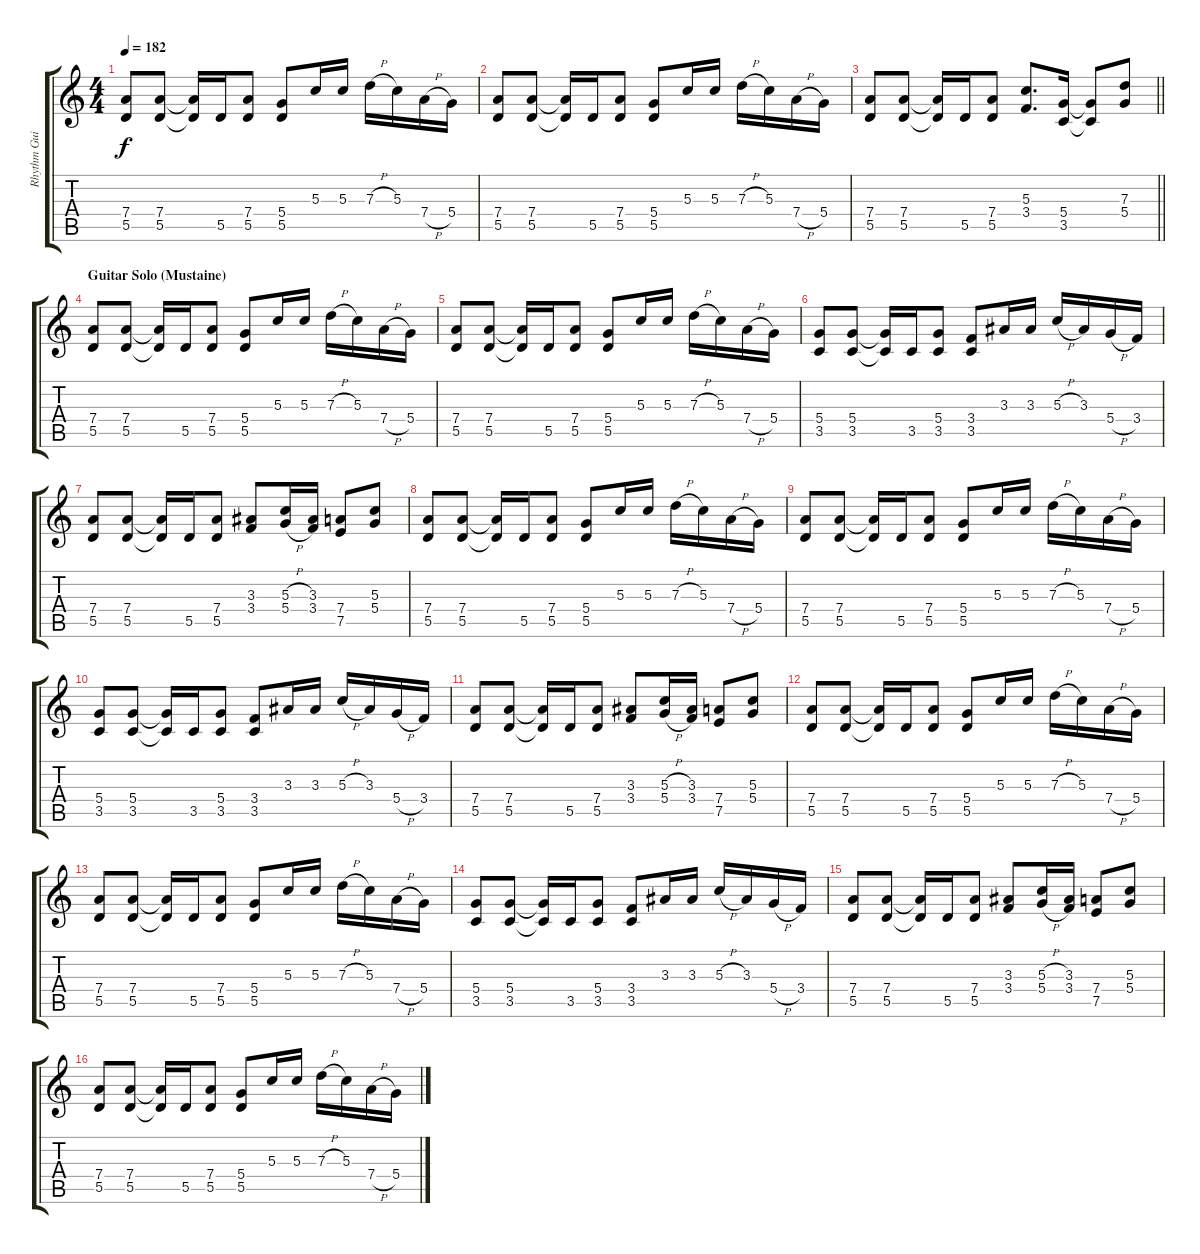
\track ("Rhythm Guitar 1" "Rhythm Gui") {instrument distortionguitar}
\staff {score tabs}
\tuning (E4 B3 G3 D3 A2 E2) {hide}
\ts (4 4)
\tempo 182
\clef g2
\ks aminor
(7.4 5.5).8{dy f} (7.4 5.5).8 (7.4{t} 5.5{t}).16 5.5.16 (7.4 5.5).8 (5.4 5.5).8 5.3.16 5.3.16 7.3{h}.16 5.3.16 7.4{h}.16 5.4.16 |
(7.4 5.5).8 (7.4 5.5).8 (7.4{t} 5.5{t}).16 5.5.16 (7.4 5.5).8 (5.4 5.5).8 5.3.16 5.3.16 7.3{h}.16 5.3.16 7.4{h}.16 5.4.16 |
\barLineRight lightlight
(7.4 5.5).8 (7.4 5.5).8 (7.4{t} 5.5{t}).16 5.5.16 (7.4 5.5).8 (5.3 3.4).8{d} (5.4 3.5).16 (5.4{t} 3.5{t}).8 (7.3 5.4).8 |
\section ("" "Guitar Solo (Mustaine)")
(7.4 5.5).8 (7.4 5.5).8 (7.4{t} 5.5{t}).16 5.5.16 (7.4 5.5).8 (5.4 5.5).8 5.3.16 5.3.16 7.3{h}.16 5.3.16 7.4{h}.16 5.4.16 |
(7.4 5.5).8 (7.4 5.5).8 (7.4{t} 5.5{t}).16 5.5.16 (7.4 5.5).8 (5.4 5.5).8 5.3.16 5.3.16 7.3{h}.16 5.3.16 7.4{h}.16 5.4.16 |
(5.4 3.5).8 (5.4 3.5).8 (5.4{t} 3.5{t}).16 3.5.16 (5.4 3.5).8 (3.4 3.5).8 3.3.16 3.3.16 5.3{h}.16 3.3.16 5.4{h}.16 3.4.16 |
(7.4 5.5).8 (7.4 5.5).8 (7.4{t} 5.5{t}).16 5.5.16 (7.4 5.5).8 (3.3 3.4).8 (5.3{h} 5.4{h}).16 (3.3 3.4).16 (7.4 7.5).8 (5.3 5.4).8 |
(7.4 5.5).8 (7.4 5.5).8 (7.4{t} 5.5{t}).16 5.5.16 (7.4 5.5).8 (5.4 5.5).8 5.3.16 5.3.16 7.3{h}.16 5.3.16 7.4{h}.16 5.4.16 |
(7.4 5.5).8 (7.4 5.5).8 (7.4{t} 5.5{t}).16 5.5.16 (7.4 5.5).8 (5.4 5.5).8 5.3.16 5.3.16 7.3{h}.16 5.3.16 7.4{h}.16 5.4.16 |
(5.4 3.5).8 (5.4 3.5).8 (5.4{t} 3.5{t}).16 3.5.16 (5.4 3.5).8 (3.4 3.5).8 3.3.16 3.3.16 5.3{h}.16 3.3.16 5.4{h}.16 3.4.16 |
(7.4 5.5).8 (7.4 5.5).8 (7.4{t} 5.5{t}).16 5.5.16 (7.4 5.5).8 (3.3 3.4).8 (5.3{h} 5.4{h}).16 (3.3 3.4).16 (7.4 7.5).8 (5.3 5.4).8 |
(7.4 5.5).8 (7.4 5.5).8 (7.4{t} 5.5{t}).16 5.5.16 (7.4 5.5).8 (5.4 5.5).8 5.3.16 5.3.16 7.3{h}.16 5.3.16 7.4{h}.16 5.4.16 |
(7.4 5.5).8 (7.4 5.5).8 (7.4{t} 5.5{t}).16 5.5.16 (7.4 5.5).8 (5.4 5.5).8 5.3.16 5.3.16 7.3{h}.16 5.3.16 7.4{h}.16 5.4.16 |
(5.4 3.5).8 (5.4 3.5).8 (5.4{t} 3.5{t}).16 3.5.16 (5.4 3.5).8 (3.4 3.5).8 3.3.16 3.3.16 5.3{h}.16 3.3.16 5.4{h}.16 3.4.16 |
(7.4 5.5).8 (7.4 5.5).8 (7.4{t} 5.5{t}).16 5.5.16 (7.4 5.5).8 (3.3 3.4).8 (5.3{h} 5.4{h}).16 (3.3 3.4).16 (7.4 7.5).8 (5.3 5.4).8 |
(7.4 5.5).8 (7.4 5.5).8 (7.4{t} 5.5{t}).16 5.5.16 (7.4 5.5).8 (5.4 5.5).8 5.3.16 5.3.16 7.3{h}.16 5.3.16 7.4{h}.16 5.4.16
